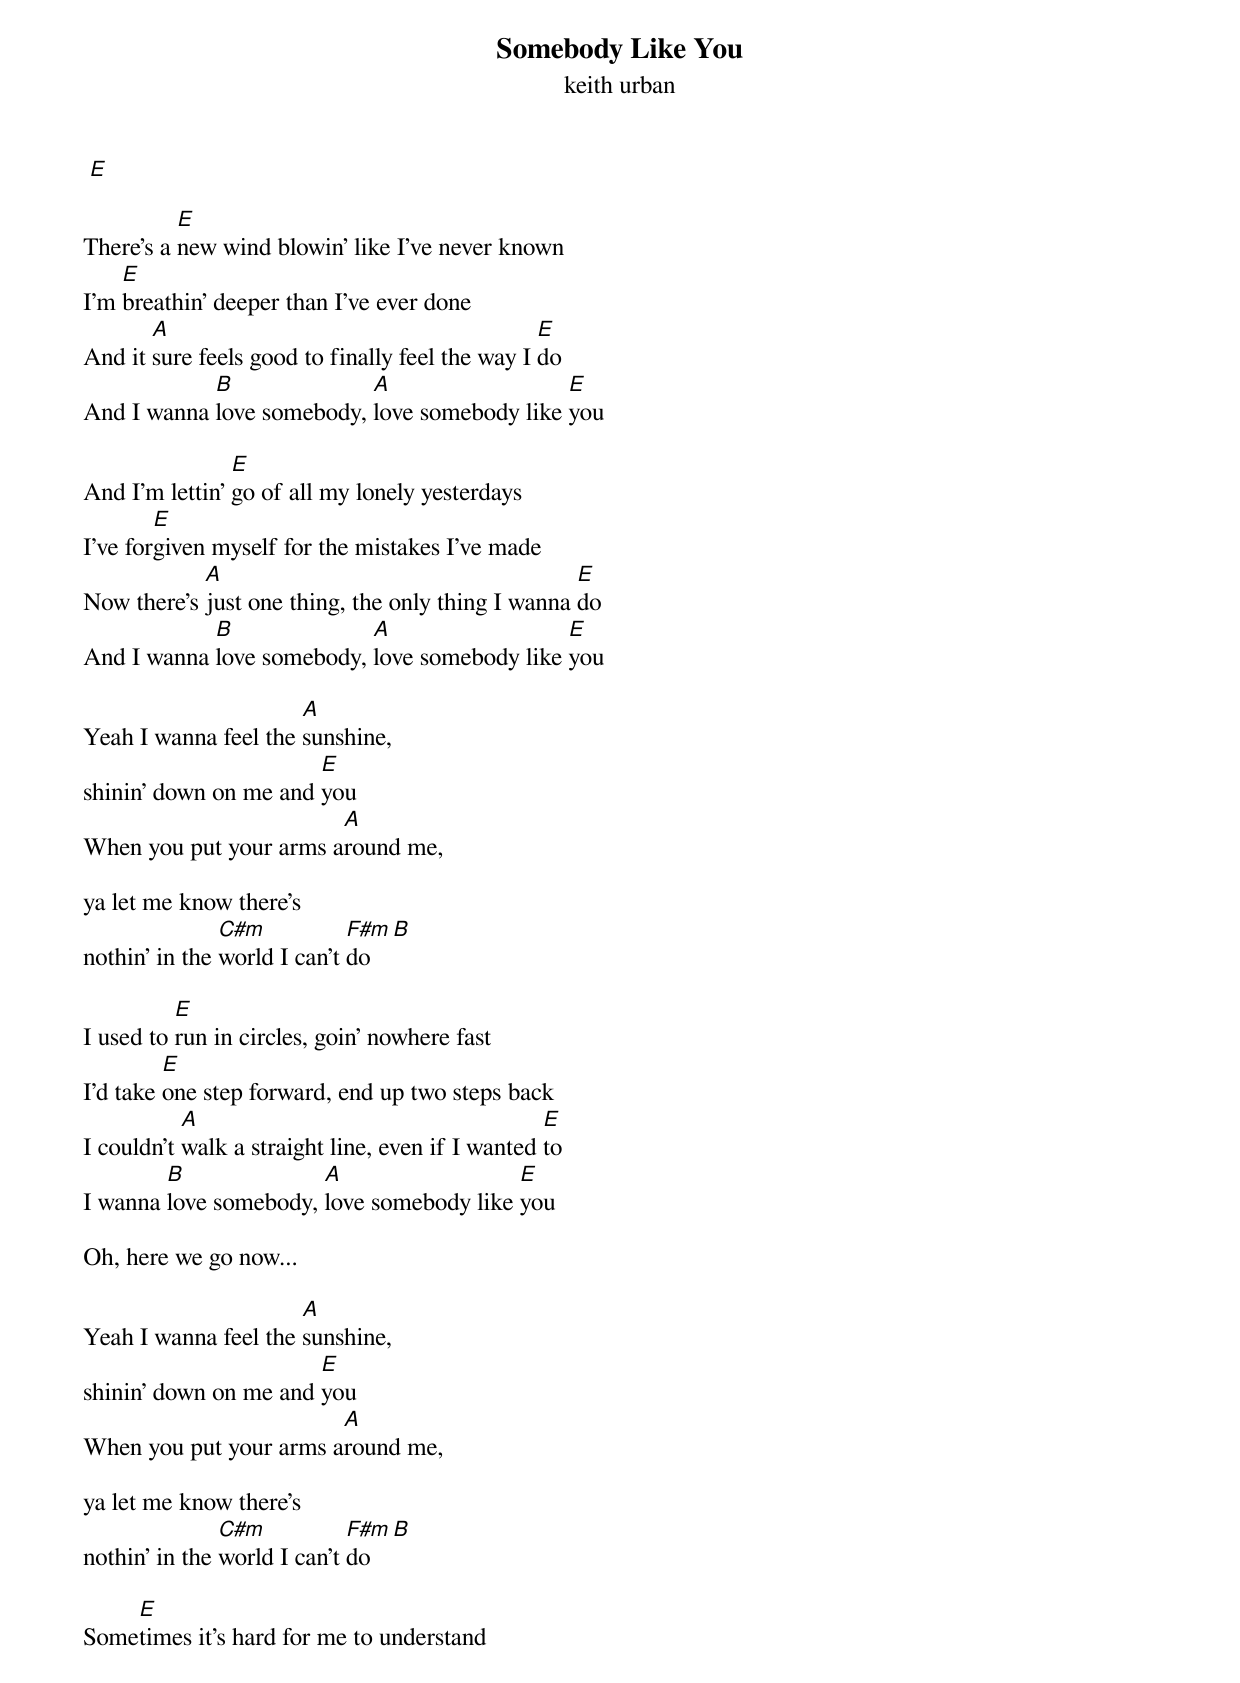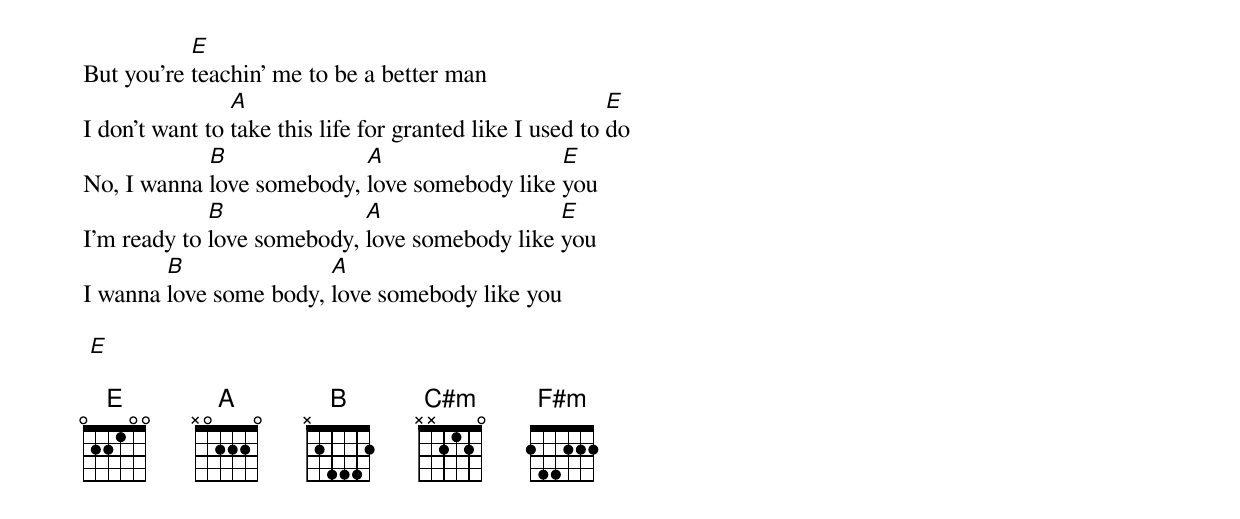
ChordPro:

{title: Somebody Like You}
{subtitle: keith urban}

 [E]

There's a [E]new wind blowin' like I've never known
I'm [E]breathin' deeper than I've ever done
And it [A]sure feels good to finally feel the way I [E]do
And I wanna [B]love somebody, [A]love somebody like [E]you

And I'm lettin' [E]go of all my lonely yesterdays
I've for[E]given myself for the mistakes I've made
Now there's [A]just one thing, the only thing I wanna [E]do
And I wanna [B]love somebody, [A]love somebody like [E]you

Yeah I wanna feel the [A]sunshine,
shinin' down on me and [E]you
When you put your arms a[A]round me,

ya let me know there's
nothin' in the [C#m]world I can't [F#m]do [B]

I used to [E]run in circles, goin' nowhere fast
I'd take [E]one step forward, end up two steps back
I couldn't [A]walk a straight line, even if I wanted [E]to
I wanna [B]love somebody, [A]love somebody like [E]you

Oh, here we go now...

Yeah I wanna feel the [A]sunshine,
shinin' down on me and [E]you
When you put your arms a[A]round me,

ya let me know there's
nothin' in the [C#m]world I can't [F#m]do [B]

Some[E]times it's hard for me to understand
But you're [E]teachin' me to be a better man
I don't want to [A]take this life for granted like I used to [E]do
No, I wanna [B]love somebody, [A]love somebody like [E]you
I'm ready to [B]love somebody, [A]love somebody like [E]you
I wanna [B]love some body, [A]love somebody like you

 [E]

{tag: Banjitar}
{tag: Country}
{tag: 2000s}
